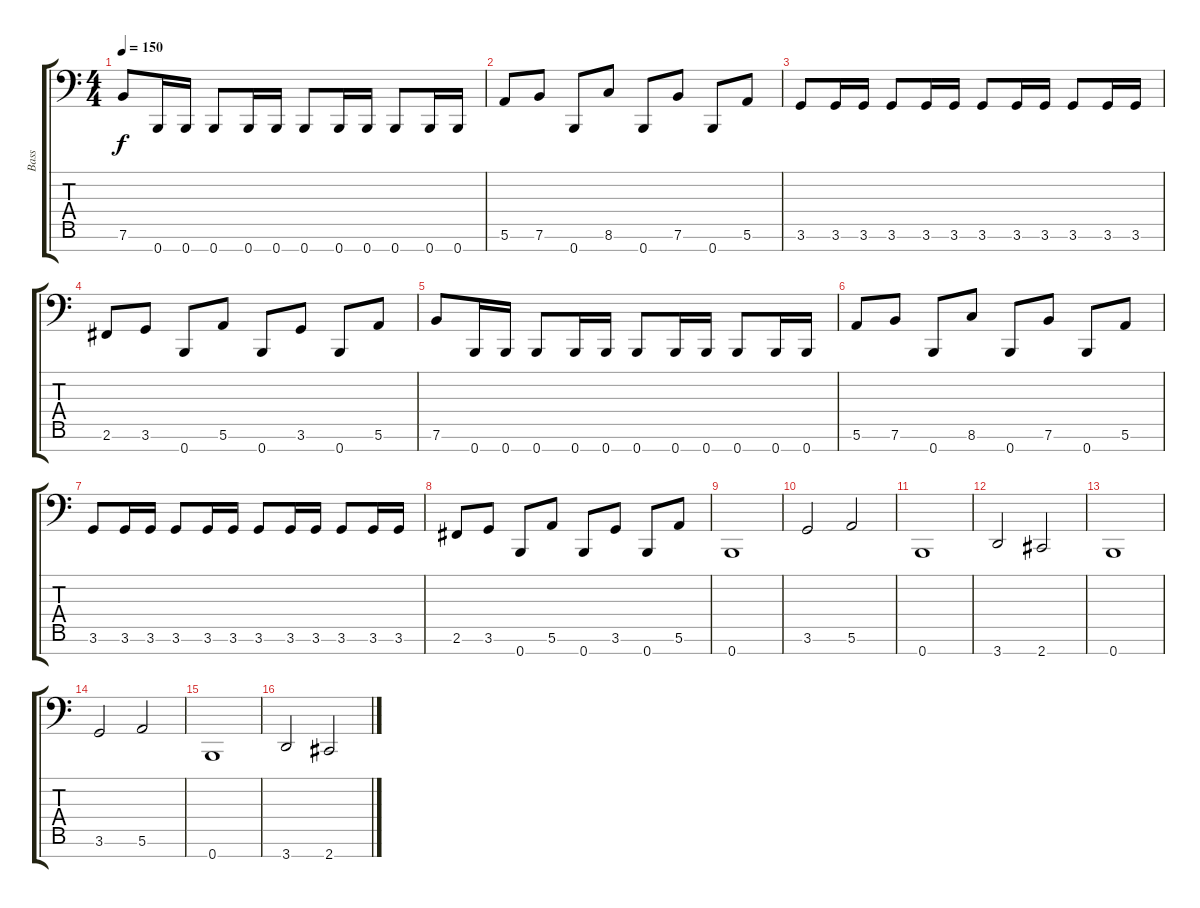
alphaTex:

\track ("Bass" "Bass") {instrument electricbasspick}
\staff {score tabs}
\tuning (E3 B2 G2 D2 A1 E1 B0) {hide}
\ts (4 4)
\tempo 150
\clef f4
\ks c
7.6.8{dy f} 0.7.16 0.7.16 0.7.8 0.7.16 0.7.16 0.7.8 0.7.16 0.7.16 0.7.8 0.7.16 0.7.16 |
5.6.8 7.6.8 0.7.8 8.6.8 0.7.8 7.6.8 0.7.8 5.6.8 |
3.6.8 3.6.16 3.6.16 3.6.8 3.6.16 3.6.16 3.6.8 3.6.16 3.6.16 3.6.8 3.6.16 3.6.16 |
2.6.8 3.6.8 0.7.8 5.6.8 0.7.8 3.6.8 0.7.8 5.6.8 |
7.6.8 0.7.16 0.7.16 0.7.8 0.7.16 0.7.16 0.7.8 0.7.16 0.7.16 0.7.8 0.7.16 0.7.16 |
5.6.8 7.6.8 0.7.8 8.6.8 0.7.8 7.6.8 0.7.8 5.6.8 |
3.6.8 3.6.16 3.6.16 3.6.8 3.6.16 3.6.16 3.6.8 3.6.16 3.6.16 3.6.8 3.6.16 3.6.16 |
2.6.8 3.6.8 0.7.8 5.6.8 0.7.8 3.6.8 0.7.8 5.6.8 |
0.7.1 |
3.6.2 5.6.2 |
0.7.1 |
3.7.2 2.7.2 |
0.7.1 |
3.6.2 5.6.2 |
0.7.1 |
3.7.2 2.7.2
